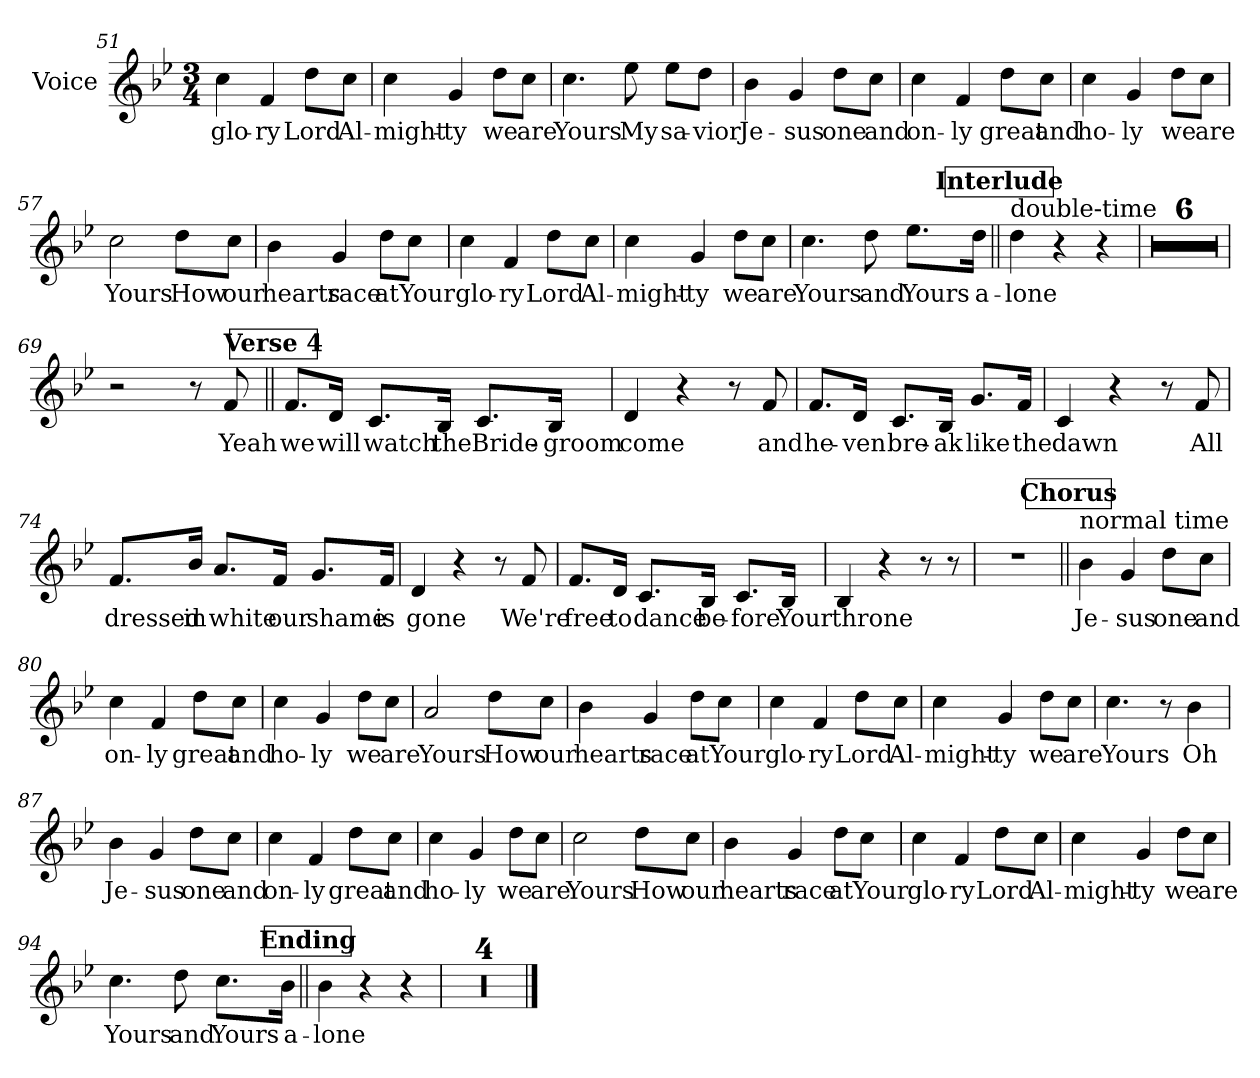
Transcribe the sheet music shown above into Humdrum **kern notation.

**kern	**text
*part1	*part1
*staff1	*staff1
*I"Voice	*
*I'Vo.	*
*clefG2	*
*k[b-e-]	*
*M3/4	*
=51	=51
!	!LO:LY:b
4cc\	glo-
!	!LO:LY:b
4f/	-ry
!	!LO:LY:b
8dd\L	Lord
!	!LO:LY:b
8cc\J	Al-
=52	=52
!	!LO:LY:b
4cc\	-might-
!	!LO:LY:b
4g/	-ty
!	!LO:LY:b
8dd\L	we
!	!LO:LY:b
8cc\J	are
=53	=53
!	!LO:LY:b
4.cc\	Yours
!	!LO:LY:b
8ee-!\	My
!	!LO:LY:b
8ee-!\L	sa-
!	!LO:LY:b
8dd!\J	-vior
!!LO:LB:g=z
=54	=54
!	!LO:LY:b
4b-\	Je-
!	!LO:LY:b
4g/	-sus
!	!LO:LY:b
8dd\L	one
!	!LO:LY:b
8cc\J	and
=55	=55
!	!LO:LY:b
4cc\	on-
!	!LO:LY:b
4f/	-ly
!	!LO:LY:b
8dd\L	great
!	!LO:LY:b
8cc\J	and
=56	=56
!	!LO:LY:b
4cc\	ho-
!	!LO:LY:b
4g/	-ly
!	!LO:LY:b
8dd\L	we
!	!LO:LY:b
8cc\J	are
=57	=57
!	!LO:LY:b
2cc\	Yours
!	!LO:LY:b
8dd\L	How
!	!LO:LY:b
8cc\J	our
!!LO:LB:g=z
=58	=58
!	!LO:LY:b
4b-\	hearts
!	!LO:LY:b
4g/	race
!	!LO:LY:b
8dd\L	at
!	!LO:LY:b
8cc\J	Your
=59	=59
!	!LO:LY:b
4cc\	glo-
!	!LO:LY:b
4f/	-ry
!	!LO:LY:b
8dd\L	Lord
!	!LO:LY:b
8cc\J	Al-
=60	=60
!	!LO:LY:b
4cc\	-might-
!	!LO:LY:b
4g/	-ty
!	!LO:LY:b
8dd\L	we
!	!LO:LY:b
8cc\J	are
=61	=61
!	!LO:LY:b
4.cc\	Yours
!	!LO:LY:b
8dd\	and
!	!LO:LY:b
8.ee-\L	Yours
!	!LO:LY:b
16dd\Jk	a-
!!LO:REH:place=s1:a:B:fs=14:t=Interlude
=62||	=62||
!LO:TX:t=double-time	!
!	!LO:LY:b
4dd\	-lone
4r	.
4r	.
!!LO:LB:g=z
=63	=63
2.r	.
=64	=64
2.r	.
=65	=65
2.r	.
=66	=66
2.r	.
=67	=67
2.r	.
=68	=68
2.r	.
=69	=69
2r	.
8r	.
!	!LO:LY:b
8f/	Yeah
!!LO:REH:place=s1:a:B:fs=14:t=Verse 4
=70||	=70||
!	!LO:LY:b
8.f/L	we
!	!LO:LY:b
16d/Jk	will
!	!LO:LY:b
8.c/L	watch
!	!LO:LY:b
16B-/Jk	the
!	!LO:LY:b
8.c/L	Bride-
!	!LO:LY:b
16B-/Jk	-groom
=71	=71
!	!LO:LY:b
4d/	come
4r	.
8r	.
!	!LO:LY:b
8f/	and
=72	=72
!	!LO:LY:b
8.f/L	he-
!	!LO:LY:b
16d/Jk	-ven
!	!LO:LY:b
8.c/L	bre-
!	!LO:LY:b
16B-/Jk	-ak
!	!LO:LY:b
8.g/L	like
!	!LO:LY:b
16f/Jk	the
!!LO:LB:g=z
=73	=73
!	!LO:LY:b
4c/	dawn
4r	.
8r	.
!	!LO:LY:b
8f/	All
=74	=74
!	!LO:LY:b
8.f/L	dressed
!	!LO:LY:b
16b-/Jk	in
!	!LO:LY:b
8.a/L	white
!	!LO:LY:b
16f/Jk	our
!	!LO:LY:b
8.g/L	shame
!	!LO:LY:b
16f/Jk	is
=75	=75
!	!LO:LY:b
4d/	gone
4r	.
8r	.
!	!LO:LY:b
8f/	We're
=76	=76
!	!LO:LY:b
8.f/L	free
!	!LO:LY:b
16d/Jk	to
!	!LO:LY:b
8.c/L	dance
!	!LO:LY:b
16B-/Jk	be-
!	!LO:LY:b
8.c/L	-fore
!	!LO:LY:b
16B-/Jk	Your
!!LO:LB:g=z
=77	=77
!	!LO:LY:b
4B-/	throne
4r	.
8r	.
8r	.
=78	=78
2.r	.
!!LO:REH:place=s1:a:B:fs=14:t=Chorus
=79||	=79||
!LO:TX:t=normal time	!
!	!LO:LY:b
4b-\	Je-
!	!LO:LY:b
4g/	-sus
!	!LO:LY:b
8dd\L	one
!	!LO:LY:b
8cc\J	and
=80	=80
!	!LO:LY:b
4cc\	on-
!	!LO:LY:b
4f/	-ly
!	!LO:LY:b
8dd\L	great
!	!LO:LY:b
8cc\J	and
=81	=81
!	!LO:LY:b
4cc\	ho-
!	!LO:LY:b
4g/	-ly
!	!LO:LY:b
8dd\L	we
!	!LO:LY:b
8cc\J	are
=82	=82
!	!LO:LY:b
2a/	Yours
!	!LO:LY:b
8dd\L	How
!	!LO:LY:b
8cc\J	our
!!LO:LB:g=z
=83	=83
!	!LO:LY:b
4b-\	hearts
!	!LO:LY:b
4g/	race
!	!LO:LY:b
8dd\L	at
!	!LO:LY:b
8cc\J	Your
=84	=84
!	!LO:LY:b
4cc\	glo-
!	!LO:LY:b
4f/	-ry
!	!LO:LY:b
8dd\L	Lord
!	!LO:LY:b
8cc\J	Al-
=85	=85
!	!LO:LY:b
4cc\	-might-
!	!LO:LY:b
4g/	-ty
!	!LO:LY:b
8dd\L	we
!	!LO:LY:b
8cc\J	are
=86	=86
!	!LO:LY:b
4.cc\	Yours
8r	.
!	!LO:LY:b
4b-\	Oh
=87	=87
!	!LO:LY:b
4b-\	Je-
!	!LO:LY:b
4g/	-sus
!	!LO:LY:b
8dd\L	one
!	!LO:LY:b
8cc\J	and
!!LO:PB:g=z
=88	=88
!	!LO:LY:b
4cc\	on-
!	!LO:LY:b
4f/	-ly
!	!LO:LY:b
8dd\L	great
!	!LO:LY:b
8cc\J	and
=89	=89
!	!LO:LY:b
4cc\	ho-
!	!LO:LY:b
4g/	-ly
!	!LO:LY:b
8dd\L	we
!	!LO:LY:b
8cc\J	are
=90	=90
!	!LO:LY:b
2cc\	Yours
!	!LO:LY:b
8dd\L	How
!	!LO:LY:b
8cc\J	our
=91	=91
!	!LO:LY:b
4b-\	hearts
!	!LO:LY:b
4g/	race
!	!LO:LY:b
8dd\L	at
!	!LO:LY:b
8cc\J	Your
=92	=92
!	!LO:LY:b
4cc\	glo-
!	!LO:LY:b
4f/	-ry
!	!LO:LY:b
8dd\L	Lord
!	!LO:LY:b
8cc\J	Al-
!!LO:LB:g=z
=93	=93
!	!LO:LY:b
4cc\	-might-
!	!LO:LY:b
4g/	-ty
!	!LO:LY:b
8dd\L	we
!	!LO:LY:b
8cc\J	are
=94	=94
!	!LO:LY:b
4.cc\	Yours
!	!LO:LY:b
8dd\	and
!	!LO:LY:b
8.cc\L	Yours
!	!LO:LY:b
16b-\Jk	a-
!!LO:REH:place=s1:a:B:fs=14:t=Ending
=95||	=95||
!	!LO:LY:b
4b-\	-lone
4r	.
4r	.
=96	=96
2.r	.
=97	=97
2.r	.
=98	=98
2.r	.
=99	=99
2.r	.
==	==
*-	*-
